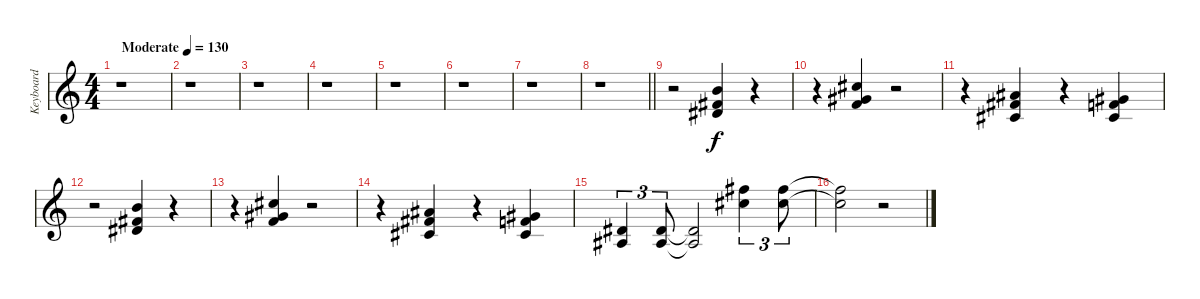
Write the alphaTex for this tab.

\track ("Keyboard" "Keyboard") {instrument drawbarorgan}
\staff {score}
\tuning (Eb5 Bb4 Gb4 Db4 Ab3 Eb3) {hide}
\ts (4 4)
\tempo (130 "Moderate")
\clef g2
\ks c
r.1{dy f instrument drawbarorgan} |
r.1 |
r.1 |
r.1 |
r.1 |
r.1 |
r.1 |
\barLineRight lightlight
r.1 |
r.2 (1.2 0.3 2.4).4 r.4 |
r.4 (3.2 2.3 4.4).4 r.2 |
r.4 (0.2 0.3 0.4).4 r.4 (2.3 0.4 9.5).4 |
r.2 (1.2 0.3 2.4).4 r.4 |
r.4 (3.2 2.3 4.4).4 r.2 |
r.4 (0.2 0.3 0.4).4 r.4 (2.3 0.4 9.5).4 |
(2.4 2.5).4{tu (3 2)} (2.4 2.5).8{tu (3 2)} (2.4{t} 2.5{t}).2 (3.1 3.2).4{tu (3 2)} (3.1 3.2).8{tu (3 2)} |
(3.1{t} 3.2{t}).2 r.2
